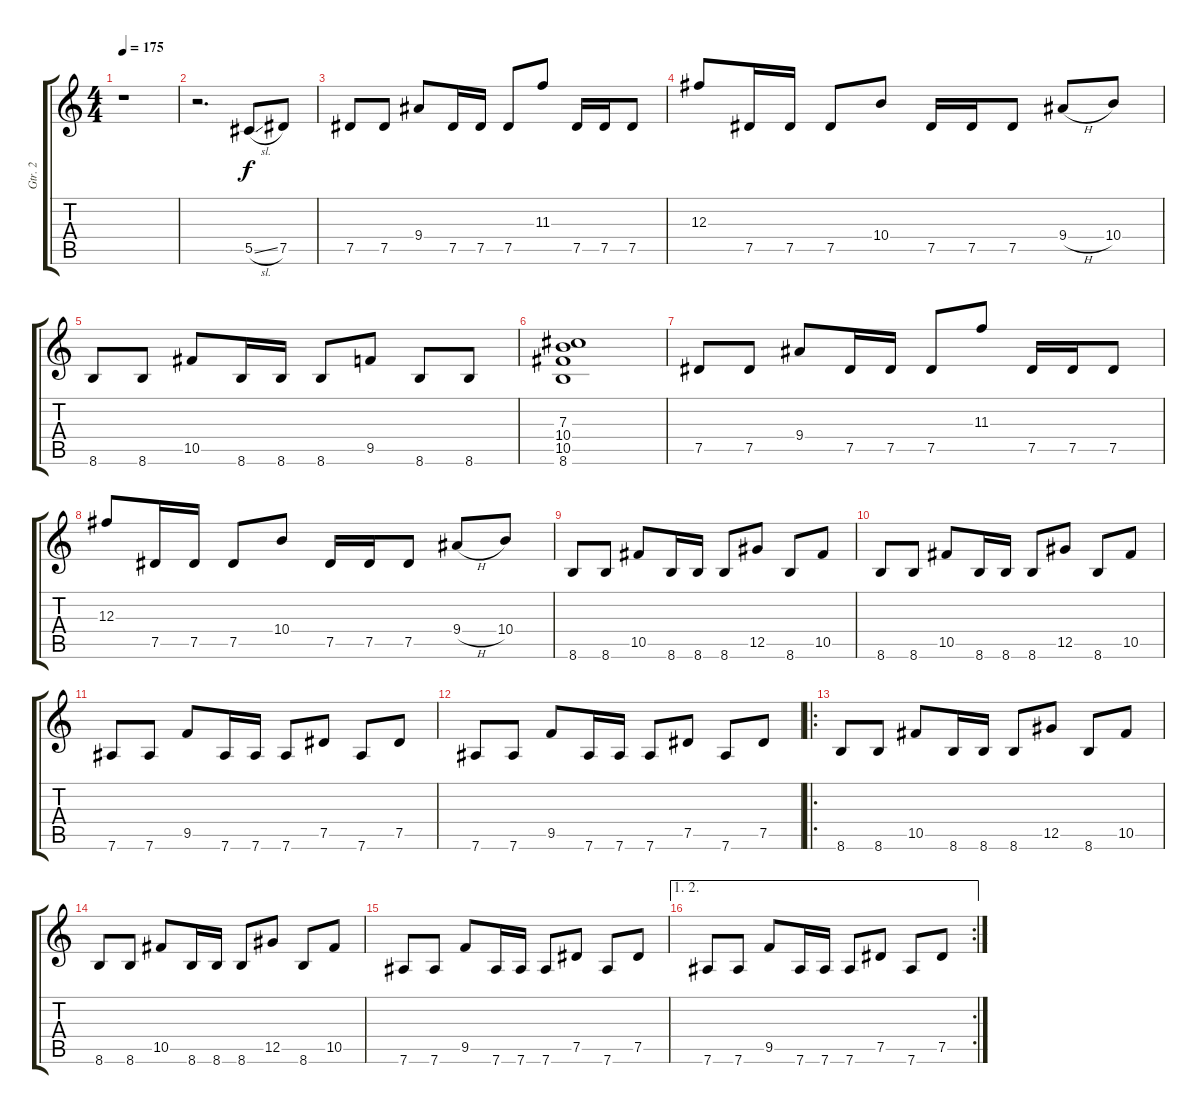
\track ("Gtr. 2" "Gtr. 2") {instrument distortionguitar}
\staff {score tabs}
\tuning (Eb4 Bb3 Gb3 Db3 Ab2 Eb2) {hide}
\ts (4 4)
\tempo 175
\clef g2
\ks c
r.1{dy f} |
r.2{d} 5.5{sl}.8 7.5.8 |
7.5.8 7.5.8 9.4.8 7.5.16 7.5.16 7.5.8 11.3.8 7.5.16 7.5.16 7.5.8 |
12.3.8 7.5.16 7.5.16 7.5.8 10.4.8 7.5.16 7.5.16 7.5.8 9.4{h}.8 10.4.8 |
8.6.8 8.6.8 10.5.8 8.6.16 8.6.16 8.6.8 9.5.8 8.6.8 8.6.8 |
(7.3 10.4 10.5 8.6).1 |
7.5.8 7.5.8 9.4.8 7.5.16 7.5.16 7.5.8 11.3.8 7.5.16 7.5.16 7.5.8 |
12.3.8 7.5.16 7.5.16 7.5.8 10.4.8 7.5.16 7.5.16 7.5.8 9.4{h}.8 10.4.8 |
8.6.8 8.6.8 10.5.8 8.6.16 8.6.16 8.6.8 12.5.8 8.6.8 10.5.8 |
8.6.8 8.6.8 10.5.8 8.6.16 8.6.16 8.6.8 12.5.8 8.6.8 10.5.8 |
7.6.8 7.6.8 9.5.8 7.6.16 7.6.16 7.6.8 7.5.8 7.6.8 7.5.8 |
7.6.8 7.6.8 9.5.8 7.6.16 7.6.16 7.6.8 7.5.8 7.6.8 7.5.8 |
\ro
8.6.8 8.6.8 10.5.8 8.6.16 8.6.16 8.6.8 12.5.8 8.6.8 10.5.8 |
8.6.8 8.6.8 10.5.8 8.6.16 8.6.16 8.6.8 12.5.8 8.6.8 10.5.8 |
7.6.8 7.6.8 9.5.8 7.6.16 7.6.16 7.6.8 7.5.8 7.6.8 7.5.8 |
\ae (1 2)
\rc 2
7.6.8 7.6.8 9.5.8 7.6.16 7.6.16 7.6.8 7.5.8 7.6.8 7.5.8
